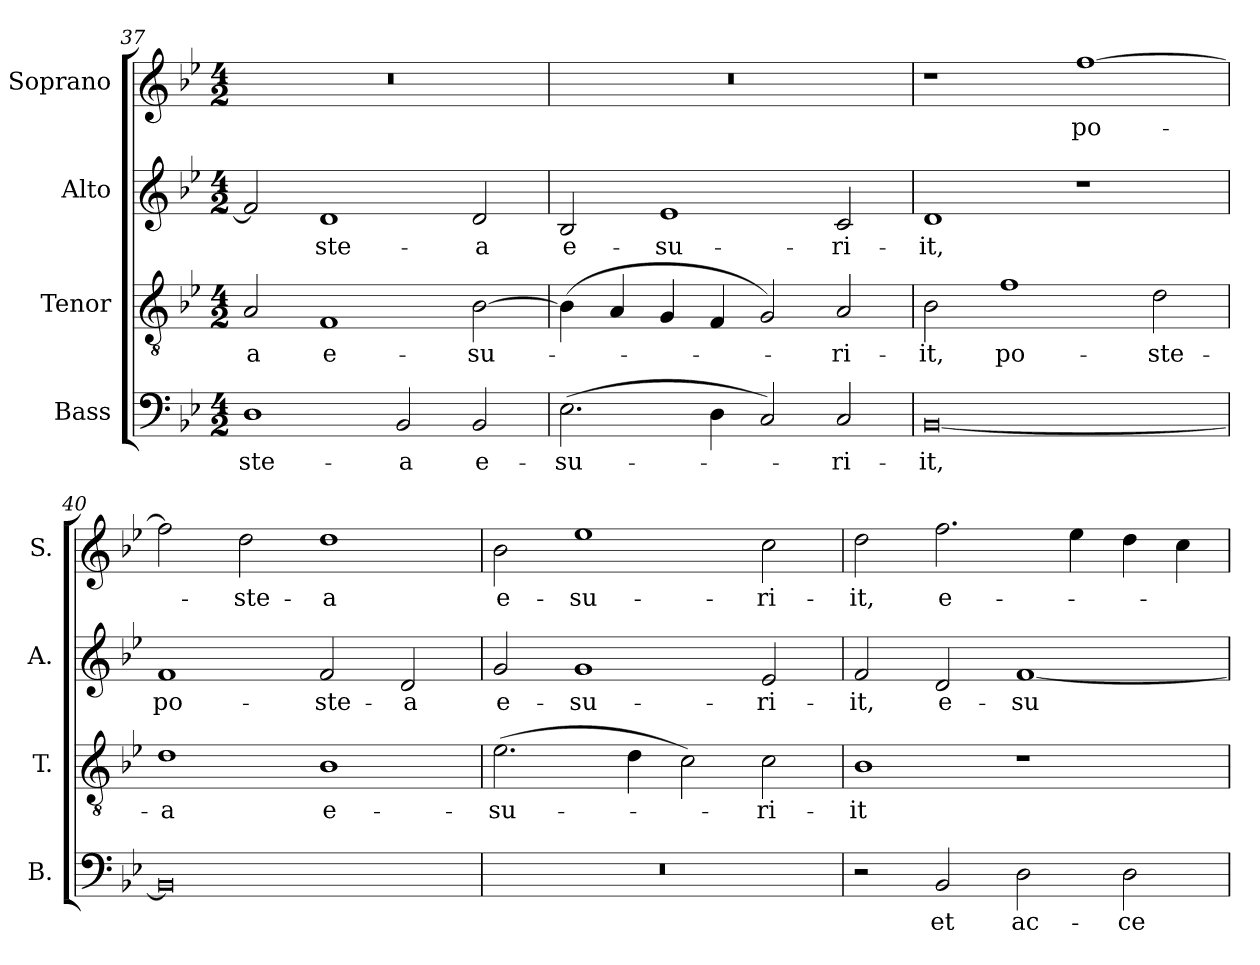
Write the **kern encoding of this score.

**kern	**text	**kern	**text	**kern	**text	**kern	**text
*part4	*part4	*part3	*part3	*part2	*part2	*part1	*part1
*staff4	*staff4	*staff3	*staff3	*staff2	*staff2	*staff1	*staff1
*I"Bass	*	*I"Tenor	*	*I"Alto	*	*I"Soprano	*
*I'B.	*	*I'T.	*	*I'A.	*	*I'S.	*
*clefF4	*	*clefGv2	*	*clefG2	*	*clefG2	*
*	*	*ITrd7c12	*	*	*	*	*
*k[b-e-]	*	*k[b-e-]	*	*k[b-e-]	*	*k[b-e-]	*
*B-:	*	*B-:	*	*B-:	*	*B-:	*
*M4/2	*	*M4/2	*	*M4/2	*	*M4/2	*
=37	=37	=37	=37	=37	=37	=37	=37
!	!LO:LY:b:color=#000000	!	!	!	!	!	!
!	!	!	!LO:LY:b:color=#000000	!	!	!LO:N:vis=1	!
1Di	-ste-	2AAi/	-a	2fi/]	.	0r	.
!	!	!	!LO:LY:b:color=#000000	!	!	!	!
!	!	!	!	!	!LO:LY:b:color=#000000	!	!
.	.	1FFi	e-	1di	-ste-	.	.
!	!LO:LY:b:color=#000000	!	!	!	!	!	!
2BB-i/	-a	.	.	.	.	.	.
!	!LO:LY:b:color=#000000	!	!	!	!	!	!
!	!	!	!LO:LY:b:color=#000000	!	!	!	!
!	!	!	!	!	!LO:LY:b:color=#000000	!	!
2BB-i/	e-	[2BB-i\	-su-	2di/	-a	.	.
=38	=38	=38	=38	=38	=38	=38	=38
!	!LO:LY:b:color=#000000	!	!	!	!	!	!
!	!	!	!	!	!LO:LY:b:color=#000000	!LO:N:vis=1	!
(2.E-i\	-su-	(4BB-i\]	.	2B-i/	e-	0r	.
.	.	4AAi/	.	.	.	.	.
!	!	!	!	!	!LO:LY:b:color=#000000	!	!
.	.	4GGi/	.	1e-i	-su-	.	.
4Di\	.	4FFi/	.	.	.	.	.
2Ci/)	.	2GGi/)	.	.	.	.	.
!	!LO:LY:b:color=#000000	!	!	!	!	!	!
!	!	!	!LO:LY:b:color=#000000	!	!	!	!
!	!	!	!	!	!LO:LY:b:color=#000000	!	!
2Ci/	-ri-	2AAi/	-ri-	2ci/	-ri-	.	.
=39	=39	=39	=39	=39	=39	=39	=39
!	!LO:LY:b:color=#000000	!	!	!	!	!	!
!	!	!	!LO:LY:b:color=#000000	!	!	!	!
!	!	!	!	!	!LO:LY:b:color=#000000	!	!
[0BB-i	-it,	2BB-i\	-it,	1di	-it,	1r	.
!	!	!	!LO:LY:b:color=#000000	!	!	!	!
.	.	1Fi	po-	.	.	.	.
!	!	!	!	!	!	!	!LO:LY:b:color=#000000
.	.	.	.	1r	.	[1ffi	po-
!	!	!	!LO:LY:b:color=#000000	!	!	!	!
.	.	2Di\	-ste-	.	.	.	.
=40	=40	=40	=40	=40	=40	=40	=40
!	!	!	!LO:LY:b:color=#000000	!	!	!	!
!	!	!	!	!	!LO:LY:b:color=#000000	!	!
0BB-i]	.	1Di	-a	1fi	po-	2ffi\]	.
!	!	!	!	!	!	!	!LO:LY:b:color=#000000
.	.	.	.	.	.	2ddi\	-ste-
!	!	!	!LO:LY:b:color=#000000	!	!	!	!
!	!	!	!	!	!LO:LY:b:color=#000000	!	!
!	!	!	!	!	!	!	!LO:LY:b:color=#000000
.	.	1BB-i	e-	2fi/	-ste-	1ddi	-a
!	!	!	!	!	!LO:LY:b:color=#000000	!	!
.	.	.	.	2di/	-a	.	.
=41	=41	=41	=41	=41	=41	=41	=41
!LO:N:vis=1	!	!	!	!	!	!	!
!	!	!	!LO:LY:b:color=#000000	!	!	!	!
!	!	!	!	!	!LO:LY:b:color=#000000	!	!
!	!	!	!	!	!	!	!LO:LY:b:color=#000000
0r	.	(2.E-i\	-su-	2gi/	e-	2b-i\	e-
!	!	!	!	!	!LO:LY:b:color=#000000	!	!
!	!	!	!	!	!	!	!LO:LY:b:color=#000000
.	.	.	.	1gi	-su-	1ee-i	-su-
.	.	4Di\	.	.	.	.	.
.	.	2Ci\)	.	.	.	.	.
!	!	!	!LO:LY:b:color=#000000	!	!	!	!
!	!	!	!	!	!LO:LY:b:color=#000000	!	!
!	!	!	!	!	!	!	!LO:LY:b:color=#000000
.	.	2Ci\	-ri-	2e-i/	-ri-	2cci\	-ri-
!!LO:LB:g=z
=42	=42	=42	=42	=42	=42	=42	=42
!	!	!	!LO:LY:b:color=#000000	!	!	!	!
!	!	!	!	!	!LO:LY:b:color=#000000	!	!
!	!	!	!	!	!	!	!LO:LY:b:color=#000000
2r	.	1BB-i	-it	2fi/	-it,	2ddi\	-it,
!	!LO:LY:b:color=#000000	!	!	!	!	!	!
!	!	!	!	!	!LO:LY:b:color=#000000	!	!
!	!	!	!	!	!	!	!LO:LY:b:color=#000000
2BB-i/	et	.	.	2di/	e-	2.ffi\	e-
!	!LO:LY:b:color=#000000	!	!	!	!	!	!
!	!	!	!	!	!LO:LY:b:color=#000000	!	!
2Di\	ac-	1r	.	[1fi	-su-	.	.
.	.	.	.	.	.	4ee-i\	.
!	!LO:LY:b:color=#000000	!	!	!	!	!	!
2Di\	-ce-	.	.	.	.	4ddi\	.
.	.	.	.	.	.	4cci\	.
=	=	=	=	=	=	=	=
*-	*-	*-	*-	*-	*-	*-	*-
